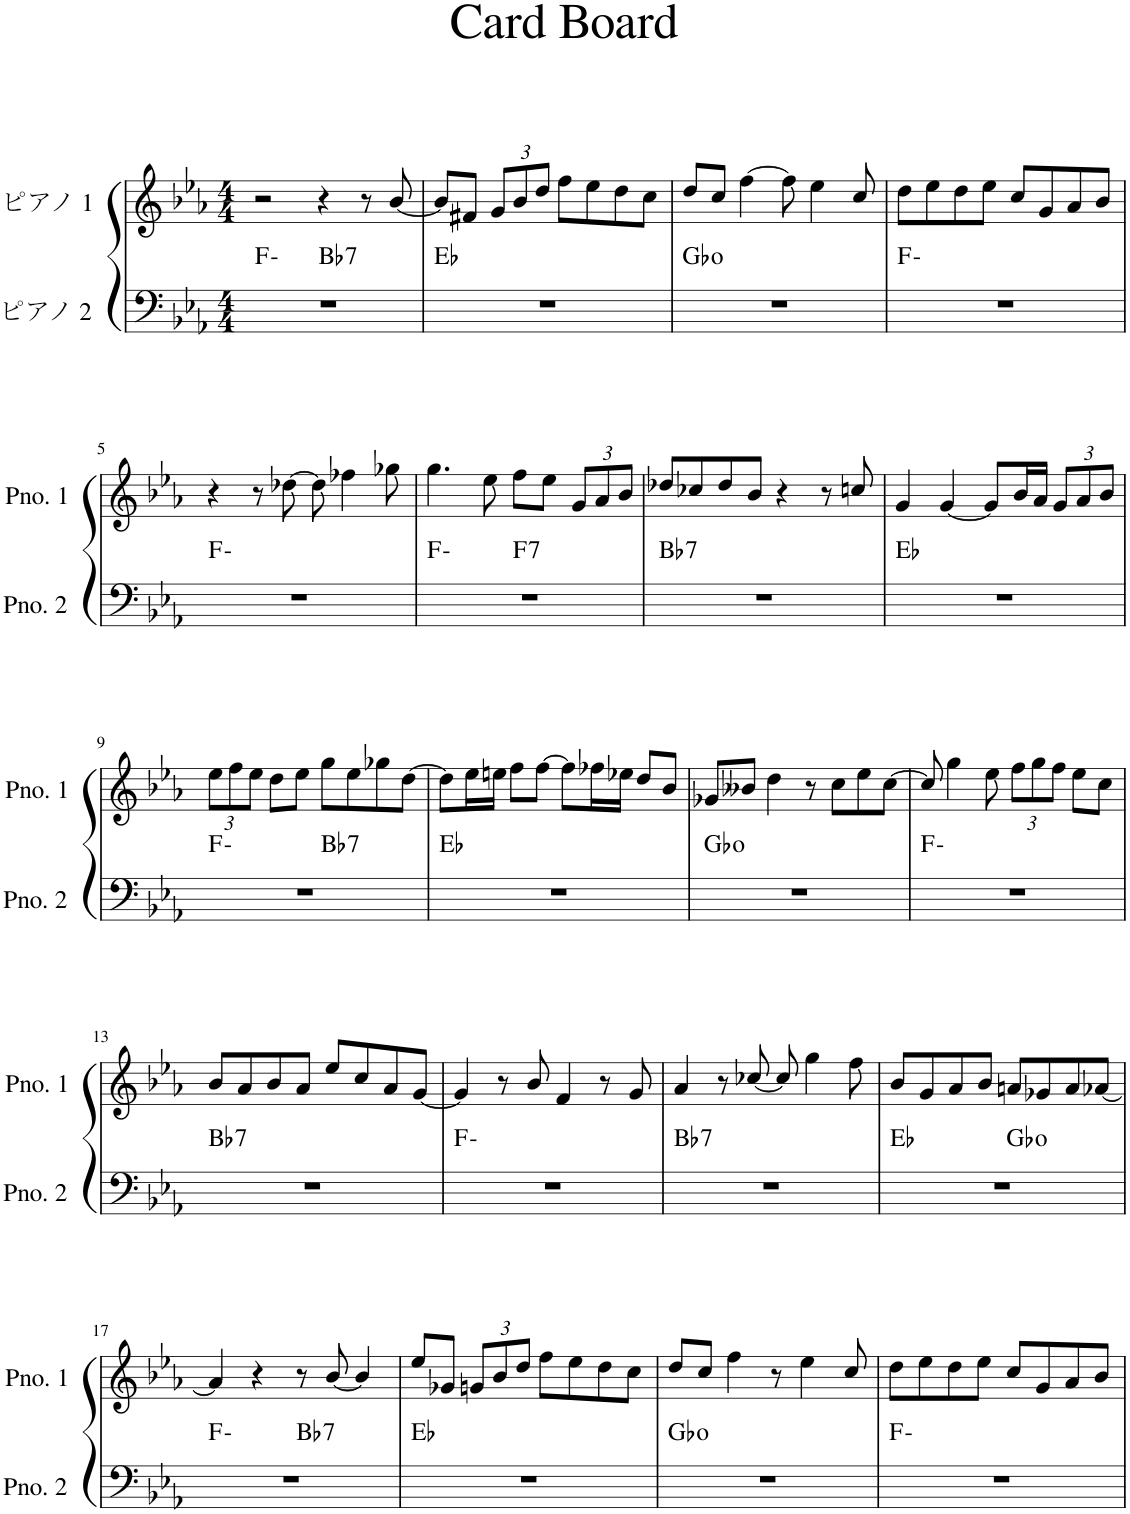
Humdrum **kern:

**kern	**harte	**kern
*part2	*part2	*part1
*staff2	*	*staff1
*I"ピアノ 2	*	*I"ピアノ 1
*clefF4	*	*clefG2
*k[b-e-a-]	*	*k[b-e-a-]
*M4/4	*	*M4/4
=1	=1	=1
*^	*	*
1r	2ryy	F:min	2r
!	!	!LO:H:kt=7	!
.	2ryy	Bb:7	4r
.	.	.	8r
.	.	.	[8b-/
*v	*v	*	*
=2	=2	=2
1r	Eb:maj	8b-/L]
.	.	8f#X/J
*	*	*Xbrackettup
.	.	12g/L
.	.	12b-/
.	.	12dd/J
.	.	8ff\L
.	.	8ee-\
.	.	8dd\
.	.	8cc\J
=3	=3	=3
1r	Gb:dim	8dd/L
.	.	8cc/J
.	.	[4ff\
.	.	8ff\]
.	.	4ee-\
.	.	8cc/
=4	=4	=4
1r	F:min	8dd\L
.	.	8ee-\
.	.	8dd\
.	.	8ee-\J
.	.	8cc/L
.	.	8g/
.	.	8a-/
.	.	8b-/J
!!LO:LB:g=z
=5	=5	=5
1r	F:min	4r
.	.	8r
.	.	[8dd-X\
.	.	8dd-\]
.	.	4ff-X\
.	.	8gg-X\
=6	=6	=6
*^	*	*
1r	2ryy	F:min	4.gg\
.	.	.	8ee-\
!	!	!LO:H:kt=7	!
.	2ryy	F:7	8ff\L
.	.	.	8ee-\J
.	.	.	12g/L
.	.	.	12a-/
.	.	.	12b-/J
=7	=7	=7	=7
!	!	!LO:H:kt=7	!
*v	*v	*	*
1r	Bb:7	8dd-X/L
.	.	8cc-X/
.	.	8dd-/
.	.	8b-/J
.	.	4r
.	.	8r
.	.	8ccn/
=8	=8	=8
1r	Eb:maj	4g/
.	.	[4g/
.	.	8g/L]
.	.	16b-/L
.	.	16a-/JJ
.	.	12g/L
.	.	12a-/
.	.	12b-/J
!!LO:LB:g=z
=9	=9	=9
*^	*	*
1r	2ryy	F:min	12ee-\L
.	.	.	12ff\
.	.	.	12ee-\J
.	.	.	8dd\L
.	.	.	8ee-\J
!	!	!LO:H:kt=7	!
.	2ryy	Bb:7	8gg\L
.	.	.	8ee-\
.	.	.	8gg-X\
.	.	.	[8dd\J
*v	*v	*	*
=10	=10	=10
1r	Eb:maj	8dd\L]
.	.	16ee-\L
.	.	16een\JJ
.	.	8ff\L
.	.	[8ff\J
.	.	8ff\L]
.	.	16ff-X\L
.	.	16ee-X\JJ
.	.	8dd/L
.	.	8b-/J
=11	=11	=11
1r	Gb:dim	8g-X/L
.	.	8b--X/J
.	.	4dd\
.	.	8r
.	.	8cc\L
.	.	8ee-\
.	.	[8cc\J
=12	=12	=12
1r	F:min	8cc/]
.	.	4gg\
.	.	8ee-\
.	.	12ff\L
.	.	12gg\
.	.	12ff\J
.	.	8ee-\L
.	.	8cc\J
!!LO:LB:g=z
=13	=13	=13
!	!LO:H:kt=7	!
1r	Bb:7	8b-/L
.	.	8a-/
.	.	8b-/
.	.	8a-/J
.	.	8ee-/L
.	.	8cc/
.	.	8a-/
.	.	[8g/J
=14	=14	=14
1r	F:min	4g/]
.	.	8r
.	.	8b-/
.	.	4f/
.	.	8r
.	.	8g/
=15	=15	=15
!	!LO:H:kt=7	!
1r	Bb:7	4a-/
.	.	8r
.	.	[8cc-X/
.	.	8cc-/]
.	.	4gg\
.	.	8ff\
=16	=16	=16
*^	*	*
1r	2ryy	Eb:maj	8b-/L
.	.	.	8g/
.	.	.	8a-/
.	.	.	8b-/J
.	2ryy	Gb:dim	8an/L
.	.	.	8g-X/
.	.	.	8a/
.	.	.	[8a-X/J
!!LO:LB:g=z
=17	=17	=17	=17
1r	2ryy	F:min	4a-/]
.	.	.	4r
!	!	!LO:H:kt=7	!
.	2ryy	Bb:7	8r
.	.	.	[8b-/
.	.	.	4b-/]
*v	*v	*	*
=18	=18	=18
1r	Eb:maj	8ee-/L
.	.	8g-X/J
.	.	12gn/L
.	.	12b-/
.	.	12dd/J
.	.	8ff\L
.	.	8ee-\
.	.	8dd\
.	.	8cc\J
=19	=19	=19
1r	Gb:dim	8dd/L
.	.	8cc/J
.	.	4ff\
.	.	8r
.	.	4ee-\
.	.	8cc/
=20	=20	=20
1r	F:min	8dd\L
.	.	8ee-\
.	.	8dd\
.	.	8ee-\J
.	.	8cc/L
.	.	8g/
.	.	8a-/
.	.	8b-/J
=	=	=
*-	*-	*-
